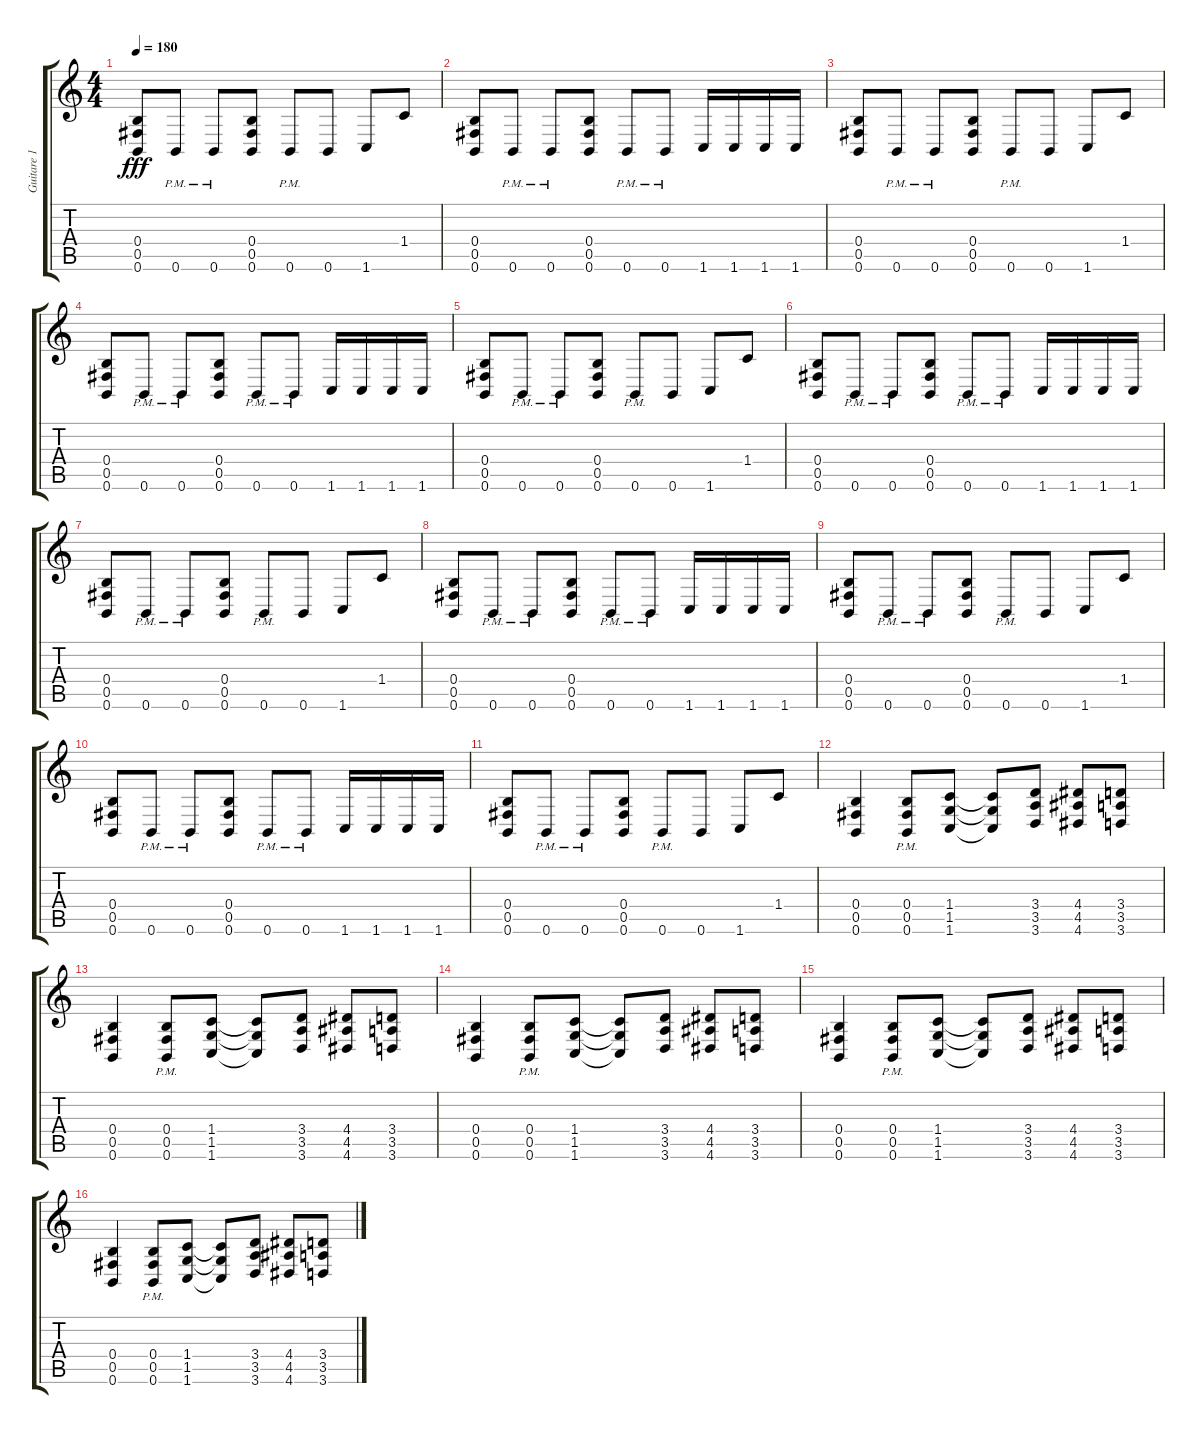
\track ("Guitare 1" "Guitare 1") {instrument distortionguitar}
\staff {score tabs}
\tuning (Db4 Ab3 E3 B2 Gb2 B1) {hide}
\ts (4 4)
\tempo 180
\clef g2
\ks c
(0.4 0.5 0.6).8{dy fff} 0.6{pm}.8 0.6{pm}.8 (0.4 0.5 0.6).8 0.6{pm}.8 0.6.8 1.6.8 1.4.8 |
(0.4 0.5 0.6).8 0.6{pm}.8 0.6{pm}.8 (0.4 0.5 0.6).8 0.6{pm}.8 0.6{pm}.8 1.6.16 1.6.16 1.6.16 1.6.16 |
(0.4 0.5 0.6).8 0.6{pm}.8 0.6{pm}.8 (0.4 0.5 0.6).8 0.6{pm}.8 0.6.8 1.6.8 1.4.8 |
(0.4 0.5 0.6).8 0.6{pm}.8 0.6{pm}.8 (0.4 0.5 0.6).8 0.6{pm}.8 0.6{pm}.8 1.6.16 1.6.16 1.6.16 1.6.16 |
(0.4 0.5 0.6).8 0.6{pm}.8 0.6{pm}.8 (0.4 0.5 0.6).8 0.6{pm}.8 0.6.8 1.6.8 1.4.8 |
(0.4 0.5 0.6).8 0.6{pm}.8 0.6{pm}.8 (0.4 0.5 0.6).8 0.6{pm}.8 0.6{pm}.8 1.6.16 1.6.16 1.6.16 1.6.16 |
(0.4 0.5 0.6).8 0.6{pm}.8 0.6{pm}.8 (0.4 0.5 0.6).8 0.6{pm}.8 0.6.8 1.6.8 1.4.8 |
(0.4 0.5 0.6).8 0.6{pm}.8 0.6{pm}.8 (0.4 0.5 0.6).8 0.6{pm}.8 0.6{pm}.8 1.6.16 1.6.16 1.6.16 1.6.16 |
(0.4 0.5 0.6).8 0.6{pm}.8 0.6{pm}.8 (0.4 0.5 0.6).8 0.6{pm}.8 0.6.8 1.6.8 1.4.8 |
(0.4 0.5 0.6).8 0.6{pm}.8 0.6{pm}.8 (0.4 0.5 0.6).8 0.6{pm}.8 0.6{pm}.8 1.6.16 1.6.16 1.6.16 1.6.16 |
(0.4 0.5 0.6).8 0.6{pm}.8 0.6{pm}.8 (0.4 0.5 0.6).8 0.6{pm}.8 0.6.8 1.6.8 1.4.8 |
(0.4 0.5 0.6).4 (0.4{pm} 0.5{pm} 0.6{pm}).8 (1.4 1.5 1.6).8 (1.4{t} 1.5{t} 1.6{t}).8 (3.4 3.5 3.6).8 (4.4 4.5 4.6).8 (3.4 3.5 3.6).8 |
(0.4 0.5 0.6).4 (0.4{pm} 0.5{pm} 0.6{pm}).8 (1.4 1.5 1.6).8 (1.4{t} 1.5{t} 1.6{t}).8 (3.4 3.5 3.6).8 (4.4 4.5 4.6).8 (3.4 3.5 3.6).8 |
(0.4 0.5 0.6).4 (0.4{pm} 0.5{pm} 0.6{pm}).8 (1.4 1.5 1.6).8 (1.4{t} 1.5{t} 1.6{t}).8 (3.4 3.5 3.6).8 (4.4 4.5 4.6).8 (3.4 3.5 3.6).8 |
(0.4 0.5 0.6).4 (0.4{pm} 0.5{pm} 0.6{pm}).8 (1.4 1.5 1.6).8 (1.4{t} 1.5{t} 1.6{t}).8 (3.4 3.5 3.6).8 (4.4 4.5 4.6).8 (3.4 3.5 3.6).8 |
(0.4 0.5 0.6).4 (0.4{pm} 0.5{pm} 0.6{pm}).8 (1.4 1.5 1.6).8 (1.4{t} 1.5{t} 1.6{t}).8 (3.4 3.5 3.6).8 (4.4 4.5 4.6).8 (3.4 3.5 3.6).8
